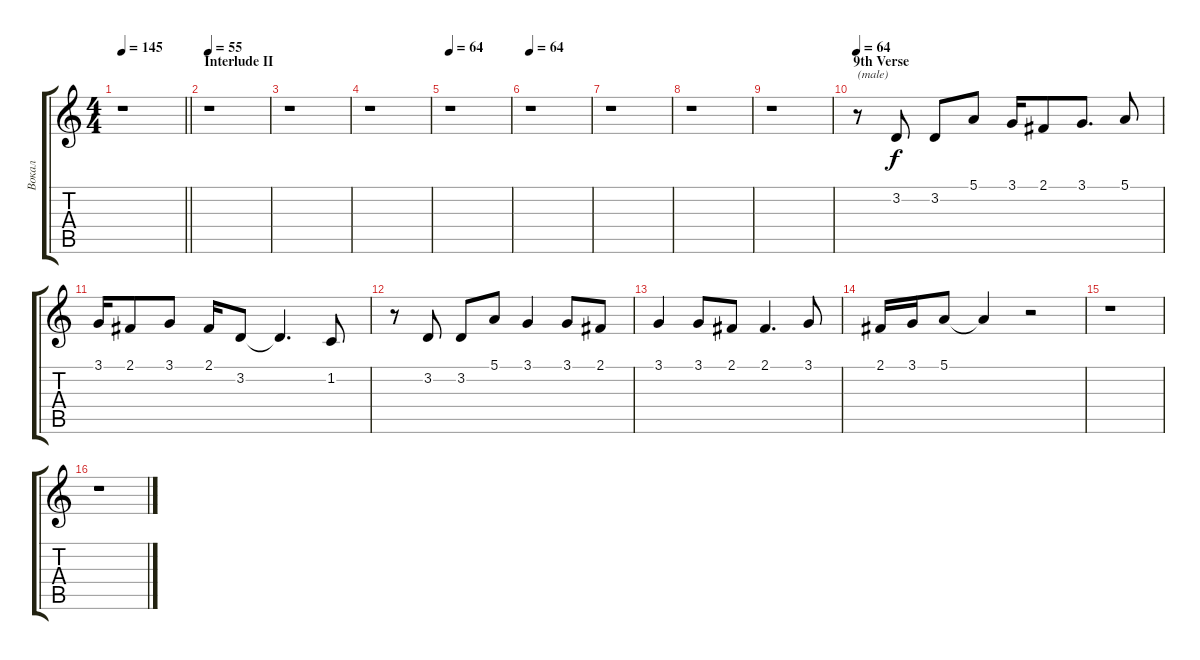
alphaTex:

\track ("Вокал" "Вокал") {instrument choiraahs}
\staff {score tabs}
\tuning (E4 B3 G3 D3 A2 E2) {hide}
\ts (4 4)
\tempo 145
\clef g2
\barLineRight lightlight
\ks c
r.1{dy f} |
\section ("" "Interlude II")
\tempo 55
r.1 |
r.1 |
r.1 |
\tempo 64
r.1 |
\tempo 64
r.1 |
r.1 |
r.1 |
r.1 |
\section ("" "9th Verse")
\tempo 64
r.8{txt "(male)"} 3.2.8 3.2.8 5.1.8 3.1.16 2.1.8 3.1.8{d} 5.1.8 |
3.1.16 2.1.8 3.1.8 2.1.16 3.2.8 3.2{t}.4{d} 1.2.8 |
r.8 3.2.8 3.2.8 5.1.8 3.1.4 3.1.8 2.1.8 |
3.1.4 3.1.8 2.1.8 2.1.4{d} 3.1.8 |
2.1.16 3.1.16 5.1.8 5.1{t}.4 r.2 |
r.1 |
r.1
